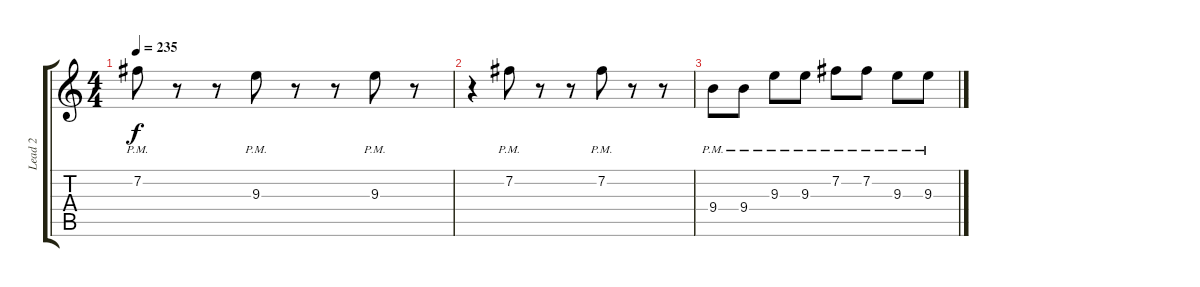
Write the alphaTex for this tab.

\track ("Lead 2" "Lead 2") {instrument electricguitarmuted}
\staff {score tabs}
\tuning (E4 B3 G3 D3 A2 E2) {hide}
\ts (4 4)
\tempo 235
\clef g2
\ks c
7.2{pm}.8{dy f} r.8 r.8 9.3{pm}.8 r.8 r.8 9.3{pm}.8 r.8 |
r.4 7.2{pm}.8 r.8 r.8 7.2{pm}.8 r.8 r.8 |
9.4{pm}.8 9.4{pm}.8 9.3{pm}.8 9.3{pm}.8 7.2{pm}.8 7.2{pm}.8 9.3{pm}.8 9.3{pm}.8
